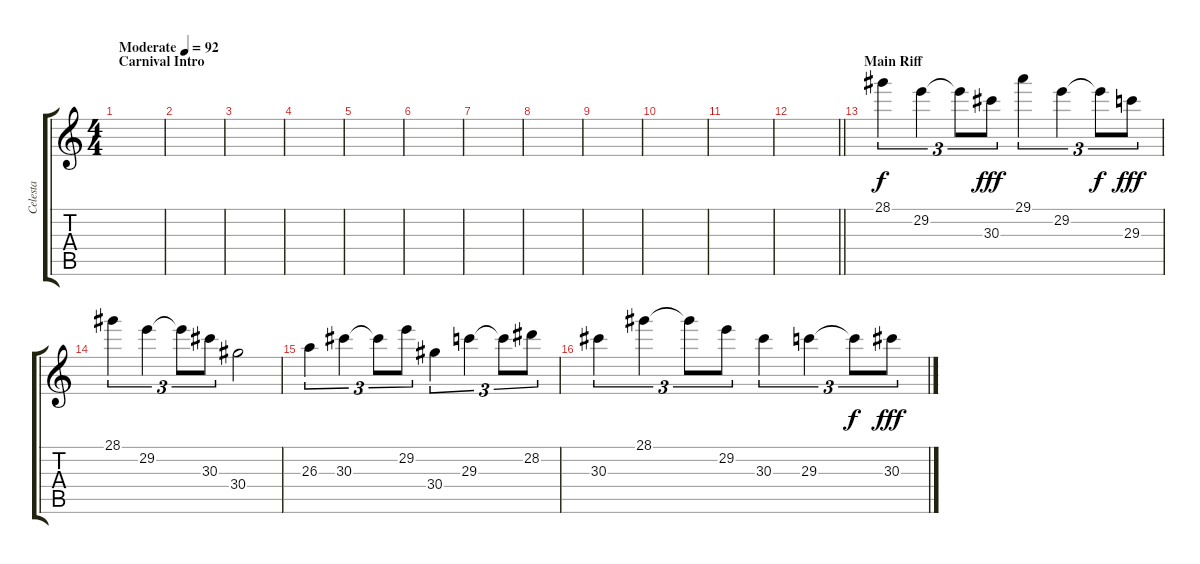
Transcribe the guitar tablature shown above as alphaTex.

\track ("Celesta" "Celesta") {instrument celesta}
\staff {score tabs}
\tuning (E4 B3 G3 D3 A2 E2) {hide}
\ts (4 4)
\section ("" "Carnival Intro")
\tempo (92 "Moderate")
\clef g2
\ks c
|
|
|
|
|
|
|
|
|
|
|
\barLineRight lightlight
|
\section ("" "Main Riff")
28.1.4{tu (3 2)} 29.2.4{tu (3 2)} 29.2{t}.8{tu (3 2) dy f} 30.3.8{tu (3 2) dy fff} 29.1.4{tu (3 2)} 29.2.4{tu (3 2)} 29.2{t}.8{tu (3 2) dy f} 29.3.8{tu (3 2) dy fff} |
28.1.4{tu (3 2)} 29.2.4{tu (3 2)} 29.2{t}.8{tu (3 2)} 30.3.8{tu (3 2)} 30.4.2 |
26.3.4{tu (3 2)} 30.3.4{tu (3 2)} 30.3{t}.8{tu (3 2)} 29.2.8{tu (3 2)} 30.4.4{tu (3 2)} 29.3.4{tu (3 2)} 29.3{t}.8{tu (3 2)} 28.2.8{tu (3 2)} |
30.3.4{tu (3 2)} 28.1.4{tu (3 2)} 28.1{t}.8{tu (3 2)} 29.2.8{tu (3 2)} 30.3.4{tu (3 2)} 29.3.4{tu (3 2)} 29.3{t}.8{tu (3 2) dy f} 30.3.8{tu (3 2) dy fff}
